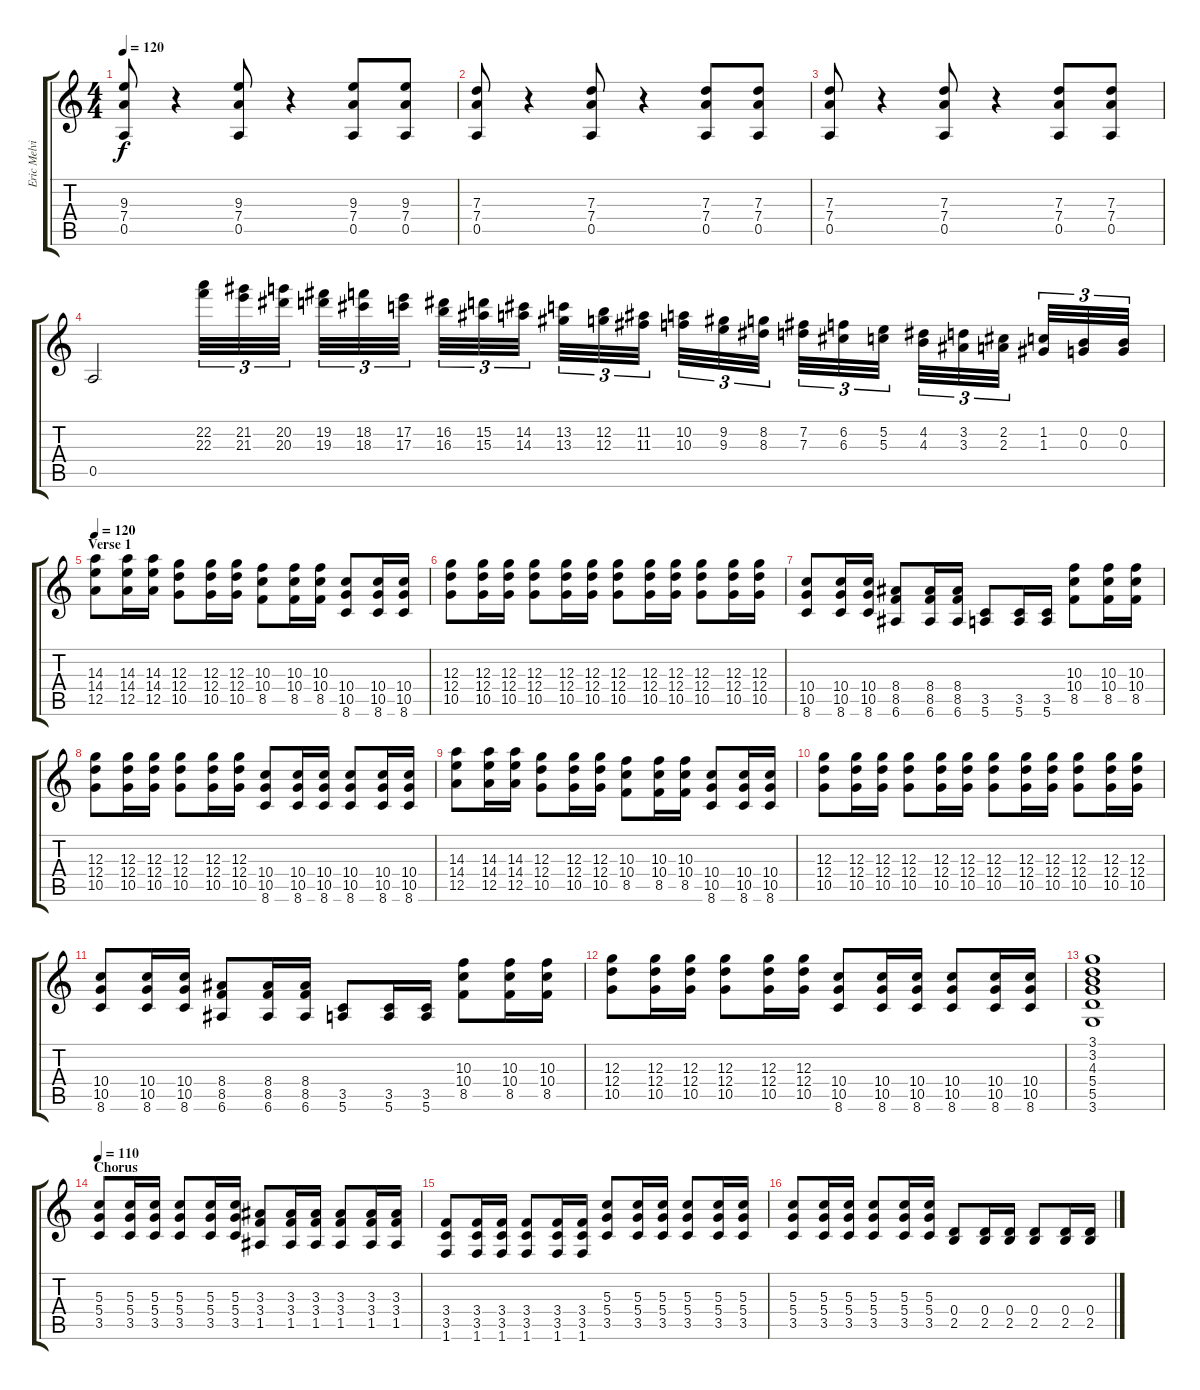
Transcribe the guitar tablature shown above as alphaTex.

\track ("Eric Melvin" "Eric Melvi") {instrument overdrivenguitar}
\staff {score tabs}
\tuning (E4 B3 G3 D3 A2 E2) {hide}
\ts (4 4)
\tempo 120
\clef g2
\ks c
(9.3 7.4 0.5).8{dy f} r.4 (9.3 7.4 0.5).8 r.4 (9.3 7.4 0.5).8 (9.3 7.4 0.5).8 |
(7.3 7.4 0.5).8 r.4 (7.3 7.4 0.5).8 r.4 (7.3 7.4 0.5).8 (7.3 7.4 0.5).8 |
(7.3 7.4 0.5).8 r.4 (7.3 7.4 0.5).8 r.4 (7.3 7.4 0.5).8 (7.3 7.4 0.5).8 |
0.5.2 (22.2 22.3).32{tu (3 2)} (21.2 21.3).32{tu (3 2)} (20.2 20.3).32{tu (3 2)} (19.2 19.3).32{tu (3 2)} (18.2 18.3).32{tu (3 2)} (17.2 17.3).32{tu (3 2)} (16.2 16.3).32{tu (3 2)} (15.2 15.3).32{tu (3 2)} (14.2 14.3).32{tu (3 2)} (13.2 13.3).32{tu (3 2)} (12.2 12.3).32{tu (3 2)} (11.2 11.3).32{tu (3 2)} (10.2 10.3).32{tu (3 2)} (9.2 9.3).32{tu (3 2)} (8.2 8.3).32{tu (3 2)} (7.2 7.3).32{tu (3 2)} (6.2 6.3).32{tu (3 2)} (5.2 5.3).32{tu (3 2)} (4.2 4.3).32{tu (3 2)} (3.2 3.3).32{tu (3 2)} (2.2 2.3).32{tu (3 2)} (1.2 1.3).32{tu (3 2)} (0.2 0.3).32{tu (3 2)} (0.2 0.3).32{tu (3 2)} |
\section ("" "Verse 1")
\tempo 120
(14.3 14.4 12.5).8 (14.3 14.4 12.5).16 (14.3 14.4 12.5).16 (12.3 12.4 10.5).8 (12.3 12.4 10.5).16 (12.3 12.4 10.5).16 (10.3 10.4 8.5).8 (10.3 10.4 8.5).16 (10.3 10.4 8.5).16 (10.4 10.5 8.6).8 (10.4 10.5 8.6).16 (10.4 10.5 8.6).16 |
(12.3 12.4 10.5).8 (12.3 12.4 10.5).16 (12.3 12.4 10.5).16 (12.3 12.4 10.5).8 (12.3 12.4 10.5).16 (12.3 12.4 10.5).16 (12.3 12.4 10.5).8 (12.3 12.4 10.5).16 (12.3 12.4 10.5).16 (12.3 12.4 10.5).8 (12.3 12.4 10.5).16 (12.3 12.4 10.5).16 |
(10.4 10.5 8.6).8 (10.4 10.5 8.6).16 (10.4 10.5 8.6).16 (8.4 8.5 6.6).8 (8.4 8.5 6.6).16 (8.4 8.5 6.6).16 (3.5 5.6).8 (3.5 5.6).16 (3.5 5.6).16 (10.3 10.4 8.5).8 (10.3 10.4 8.5).16 (10.3 10.4 8.5).16 |
(12.3 12.4 10.5).8 (12.3 12.4 10.5).16 (12.3 12.4 10.5).16 (12.3 12.4 10.5).8 (12.3 12.4 10.5).16 (12.3 12.4 10.5).16 (10.4 10.5 8.6).8 (10.4 10.5 8.6).16 (10.4 10.5 8.6).16 (10.4 10.5 8.6).8 (10.4 10.5 8.6).16 (10.4 10.5 8.6).16 |
(14.3 14.4 12.5).8 (14.3 14.4 12.5).16 (14.3 14.4 12.5).16 (12.3 12.4 10.5).8 (12.3 12.4 10.5).16 (12.3 12.4 10.5).16 (10.3 10.4 8.5).8 (10.3 10.4 8.5).16 (10.3 10.4 8.5).16 (10.4 10.5 8.6).8 (10.4 10.5 8.6).16 (10.4 10.5 8.6).16 |
(12.3 12.4 10.5).8 (12.3 12.4 10.5).16 (12.3 12.4 10.5).16 (12.3 12.4 10.5).8 (12.3 12.4 10.5).16 (12.3 12.4 10.5).16 (12.3 12.4 10.5).8 (12.3 12.4 10.5).16 (12.3 12.4 10.5).16 (12.3 12.4 10.5).8 (12.3 12.4 10.5).16 (12.3 12.4 10.5).16 |
(10.4 10.5 8.6).8 (10.4 10.5 8.6).16 (10.4 10.5 8.6).16 (8.4 8.5 6.6).8 (8.4 8.5 6.6).16 (8.4 8.5 6.6).16 (3.5 5.6).8 (3.5 5.6).16 (3.5 5.6).16 (10.3 10.4 8.5).8 (10.3 10.4 8.5).16 (10.3 10.4 8.5).16 |
(12.3 12.4 10.5).8 (12.3 12.4 10.5).16 (12.3 12.4 10.5).16 (12.3 12.4 10.5).8 (12.3 12.4 10.5).16 (12.3 12.4 10.5).16 (10.4 10.5 8.6).8 (10.4 10.5 8.6).16 (10.4 10.5 8.6).16 (10.4 10.5 8.6).8 (10.4 10.5 8.6).16 (10.4 10.5 8.6).16 |
(3.1 3.2 4.3 5.4 5.5 3.6).1 |
\section ("" "Chorus")
\tempo 110
(5.3 5.4 3.5).8 (5.3 5.4 3.5).16 (5.3 5.4 3.5).16 (5.3 5.4 3.5).8 (5.3 5.4 3.5).16 (5.3 5.4 3.5).16 (3.3 3.4 1.5).8 (3.3 3.4 1.5).16 (3.3 3.4 1.5).16 (3.3 3.4 1.5).8 (3.3 3.4 1.5).16 (3.3 3.4 1.5).16 |
(3.4 3.5 1.6).8 (3.4 3.5 1.6).16 (3.4 3.5 1.6).16 (3.4 3.5 1.6).8 (3.4 3.5 1.6).16 (3.4 3.5 1.6).16 (5.3 5.4 3.5).8 (5.3 5.4 3.5).16 (5.3 5.4 3.5).16 (5.3 5.4 3.5).8 (5.3 5.4 3.5).16 (5.3 5.4 3.5).16 |
(5.3 5.4 3.5).8 (5.3 5.4 3.5).16 (5.3 5.4 3.5).16 (5.3 5.4 3.5).8 (5.3 5.4 3.5).16 (5.3 5.4 3.5).16 (0.4 2.5).8 (0.4 2.5).16 (0.4 2.5).16 (0.4 2.5).8 (0.4 2.5).16 (0.4 2.5).16
